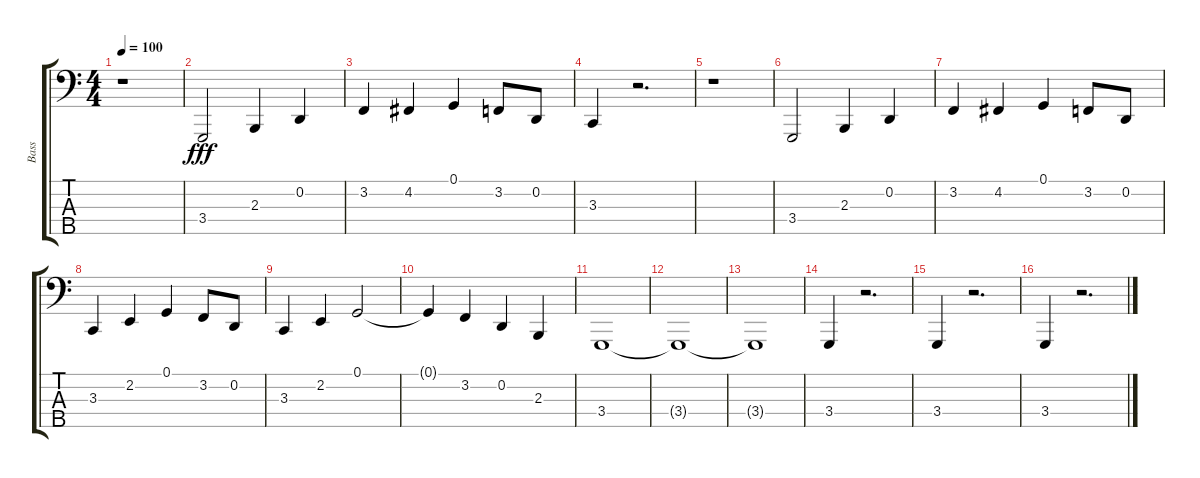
\track ("Bass" "Bass") {instrument stringensemble1}
\staff {score tabs}
\tuning (G2 D2 A1 E1 B0) {hide}
\ts (4 4)
\tempo 100
\clef f4
\ks c
r.1{dy fff} |
3.4.2 2.3.4 0.2.4 |
3.2.4 4.2.4 0.1.4 3.2.8 0.2.8 |
3.3.4 r.2{d} |
r.1 |
3.4.2 2.3.4 0.2.4 |
3.2.4 4.2.4 0.1.4 3.2.8 0.2.8 |
3.3.4 2.2.4 0.1.4 3.2.8 0.2.8 |
3.3.4 2.2.4 0.1.2 |
0.1{t}.4 3.2.4 0.2.4 2.3.4 |
3.4.1 |
3.4{t}.1 |
3.4{t}.1 |
3.4.4 r.2{d} |
3.4.4 r.2{d} |
3.4.4 r.2{d}
